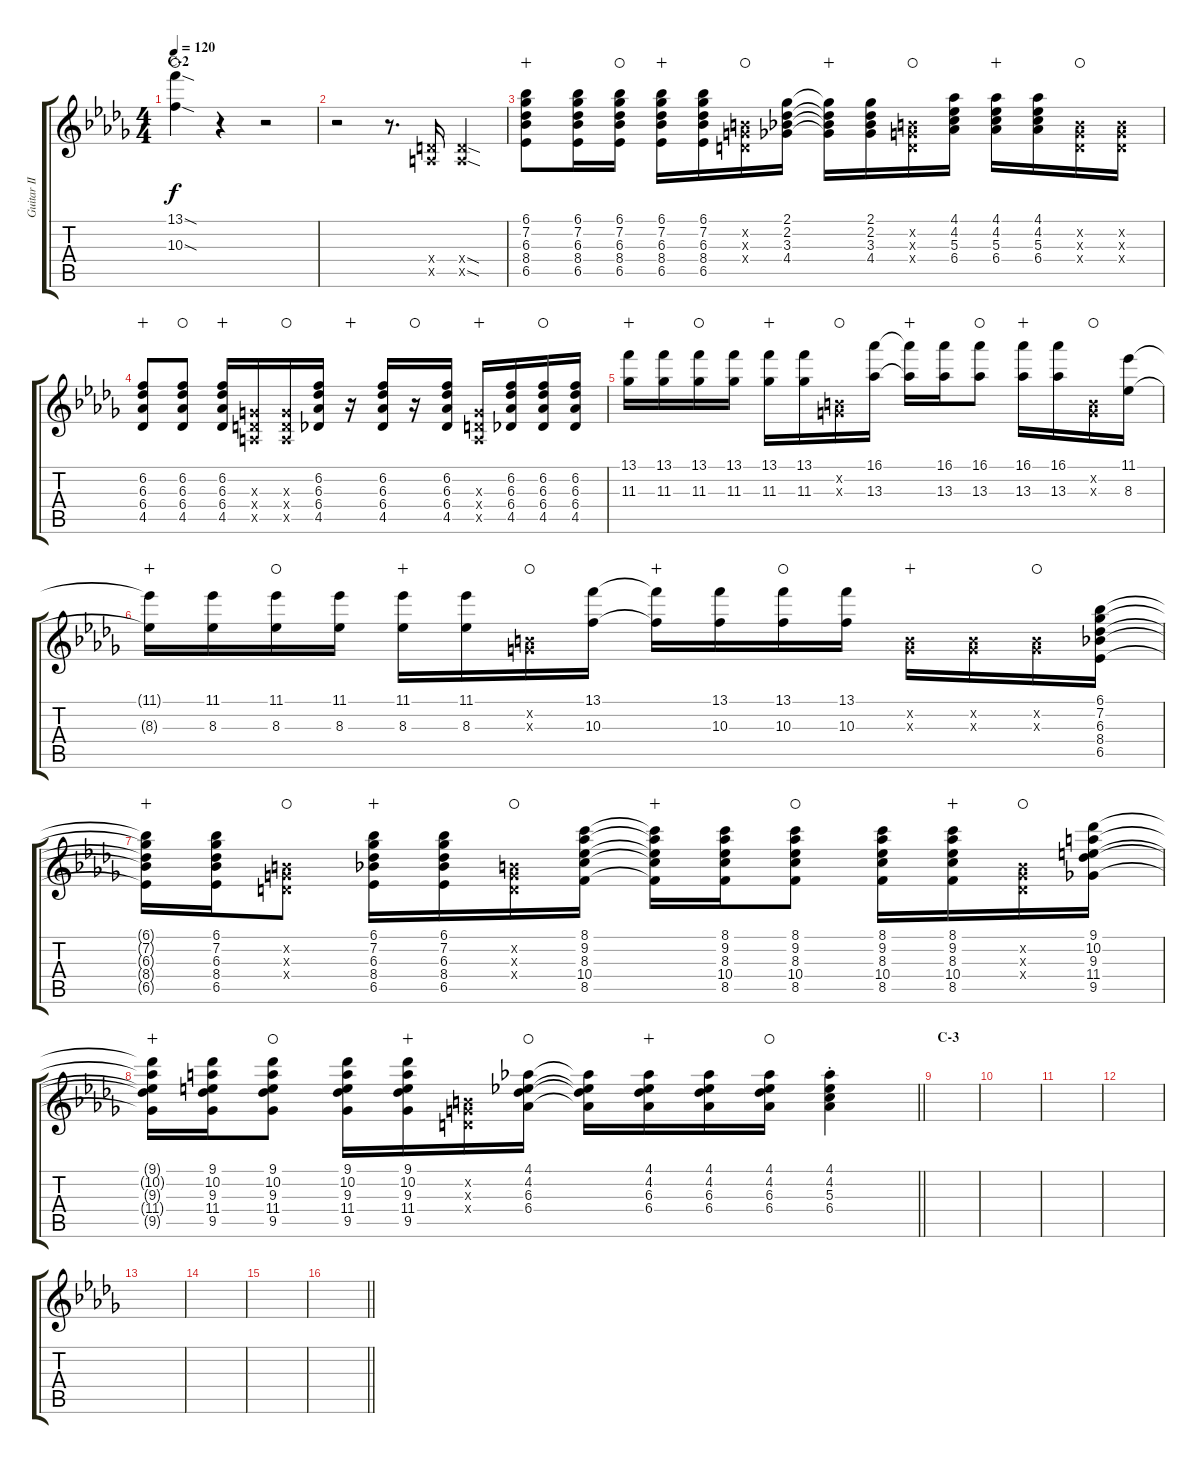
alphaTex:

\track ("Guitar II (Nakano Azusa)" "Guitar II ") {instrument overdrivenguitar}
\staff {score tabs}
\tuning (E4 B3 G3 D3 A2 E2) {hide}
\ts (4 4)
\section ("" "C-2")
\tempo 120
\clef g2
\ks db
(13.1{sod} 10.3{sod}).4{dy f waho} r.4 r.2 |
r.2 r.8{d} (0.4{x} 0.5{x}).16 (0.4{sod x} 0.5{sod x}).4 |
(6.1 7.2 6.3 8.4 6.5).8{wahc} (6.1 7.2 6.3 8.4 6.5).16 (6.1 7.2 6.3 8.4 6.5).16{waho} (6.1 7.2 6.3 8.4 6.5).16{wahc} (6.1 7.2 6.3 8.4 6.5).16 (0.2{x} 0.3{x} 0.4{x}).16{waho} (2.1 2.2 3.3 4.4).16 (2.1{t} 2.2{t} 3.3{t} 4.4{t}).16{wahc} (2.1 2.2 3.3 4.4).16 (0.2{x} 0.3{x} 0.4{x}).16{waho} (4.1 4.2 5.3 6.4).16 (4.1 4.2 5.3 6.4).16{wahc} (4.1 4.2 5.3 6.4).16 (0.2{x} 0.3{x} 0.4{x}).16{waho} (0.2{x} 0.3{x} 0.4{x}).16 |
(6.2 6.3 6.4 4.5).8{wahc} (6.2 6.3 6.4 4.5).8{waho} (6.2 6.3 6.4 4.5).16{wahc} (0.3{x} 0.4{x} 0.5{x}).16 (0.3{x} 0.4{x} 0.5{x}).16{waho} (6.2 6.3 6.4 4.5).16 r.16{wahc} (6.2 6.3 6.4 4.5).16 r.16{waho} (6.2 6.3 6.4 4.5).16 (0.3{x} 0.4{x} 0.5{x}).16{wahc} (6.2 6.3 6.4 4.5).16 (6.2 6.3 6.4 4.5).16{waho} (6.2 6.3 6.4 4.5).16 |
(13.1 11.3).16{wahc} (13.1 11.3).16 (13.1 11.3).16{waho} (13.1 11.3).16 (13.1 11.3).16{wahc} (13.1 11.3).16 (0.2{x} 0.3{x}).16{waho} (16.1 13.3).16 (16.1{t} 13.3{t}).16{wahc} (16.1 13.3).16 (16.1 13.3).8{waho} (16.1 13.3).16{wahc} (16.1 13.3).16 (0.2{x} 0.3{x}).16{waho} (11.1 8.3).16 |
(11.1{t} 8.3{t}).16{wahc} (11.1 8.3).16 (11.1 8.3).16{waho} (11.1 8.3).16 (11.1 8.3).16{wahc} (11.1 8.3).16 (0.2{x} 0.3{x}).16{waho} (13.1 10.3).16 (13.1{t} 10.3{t}).16{wahc} (13.1 10.3).16 (13.1 10.3).16{waho} (13.1 10.3).16 (0.2{x} 0.3{x}).16{wahc} (0.2{x} 0.3{x}).16 (0.2{x} 0.3{x}).16{waho} (6.1 7.2 6.3 8.4 6.5).16 |
(6.1{t} 7.2{t} 6.3{t} 8.4{t} 6.5{t}).16{wahc} (6.1 7.2 6.3 8.4 6.5).16 (0.2{x} 0.3{x} 0.4{x}).8{waho} (6.1 7.2 6.3 8.4 6.5).16{wahc} (6.1 7.2 6.3 8.4 6.5).16 (0.2{x} 0.3{x} 0.4{x}).16{waho} (8.1 9.2 8.3 10.4 8.5).16 (8.1{t} 9.2{t} 8.3{t} 10.4{t} 8.5{t}).16{wahc} (8.1 9.2 8.3 10.4 8.5).16 (8.1 9.2 8.3 10.4 8.5).8{waho} (8.1 9.2 8.3 10.4 8.5).16 (8.1 9.2 8.3 10.4 8.5).16{wahc} (0.2{x} 0.3{x} 0.4{x}).16{waho} (9.1 10.2 9.3 11.4 9.5).16 |
\barLineRight lightlight
(9.1{t} 10.2{t} 9.3{t} 11.4{t} 9.5{t}).16{wahc} (9.1 10.2 9.3 11.4 9.5).16 (9.1 10.2 9.3 11.4 9.5).8{waho} (9.1 10.2 9.3 11.4 9.5).16 (9.1 10.2 9.3 11.4 9.5).16{wahc} (0.2{x} 0.3{x} 0.4{x}).16 (4.1 4.2 6.3 6.4).16{waho} (4.1{t} 4.2{t} 6.3{t} 6.4{t}).16 (4.1 4.2 6.3 6.4).16{wahc} (4.1 4.2 6.3 6.4).16 (4.1 4.2 6.3 6.4).16{waho} (4.1{st} 4.2{st} 5.3{st} 6.4{st}).4 |
\section ("" "C-3")
|
|
|
|
|
|
|
\barLineRight lightlight
